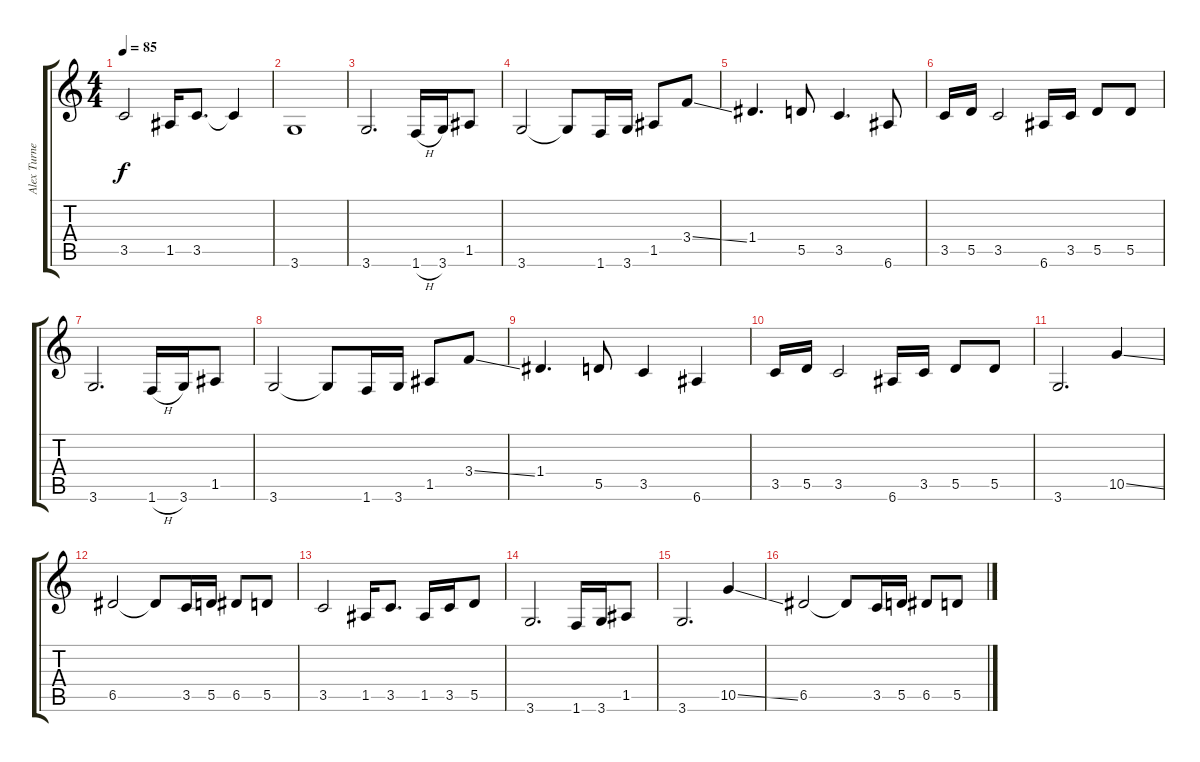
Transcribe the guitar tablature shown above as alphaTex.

\track ("Alex Turner - Rhythm Guitar" "Alex Turne") {instrument distortionguitar}
\staff {score tabs}
\tuning (E4 B3 G3 D3 A2 E2) {hide}
\ts (4 4)
\tempo 85
\clef g2
\ks c
3.5.2{dy f} 1.5.16 3.5.8{d} 3.5{t}.4 |
3.6.1 |
3.6.2{d} 1.6{h}.16 3.6.16 1.5.8 |
3.6.2 3.6{t}.8 1.6.16 3.6.16 1.5.8 3.4{ss}.8 |
1.4.4{d} 5.5.8 3.5.4{d} 6.6.8 |
3.5.16 5.5.16 3.5.2 6.6.16 3.5.16 5.5.8 5.5.8 |
3.6.2{d} 1.6{h}.16 3.6.16 1.5.8 |
3.6.2 3.6{t}.8 1.6.16 3.6.16 1.5.8 3.4{ss}.8 |
1.4.4{d} 5.5.8 3.5.4 6.6.4 |
3.5.16 5.5.16 3.5.2 6.6.16 3.5.16 5.5.8 5.5.8 |
3.6.2{d} 10.5{ss}.4 |
6.5.2 6.5{t}.8 3.5.16 5.5.16 6.5.8 5.5.8 |
3.5.2 1.5.16 3.5.8{d} 1.5.16 3.5.16 5.5.8 |
3.6.2{d} 1.6.16 3.6.16 1.5.8 |
3.6.2{d} 10.5{ss}.4 |
6.5.2 6.5{t}.8 3.5.16 5.5.16 6.5.8 5.5.8
